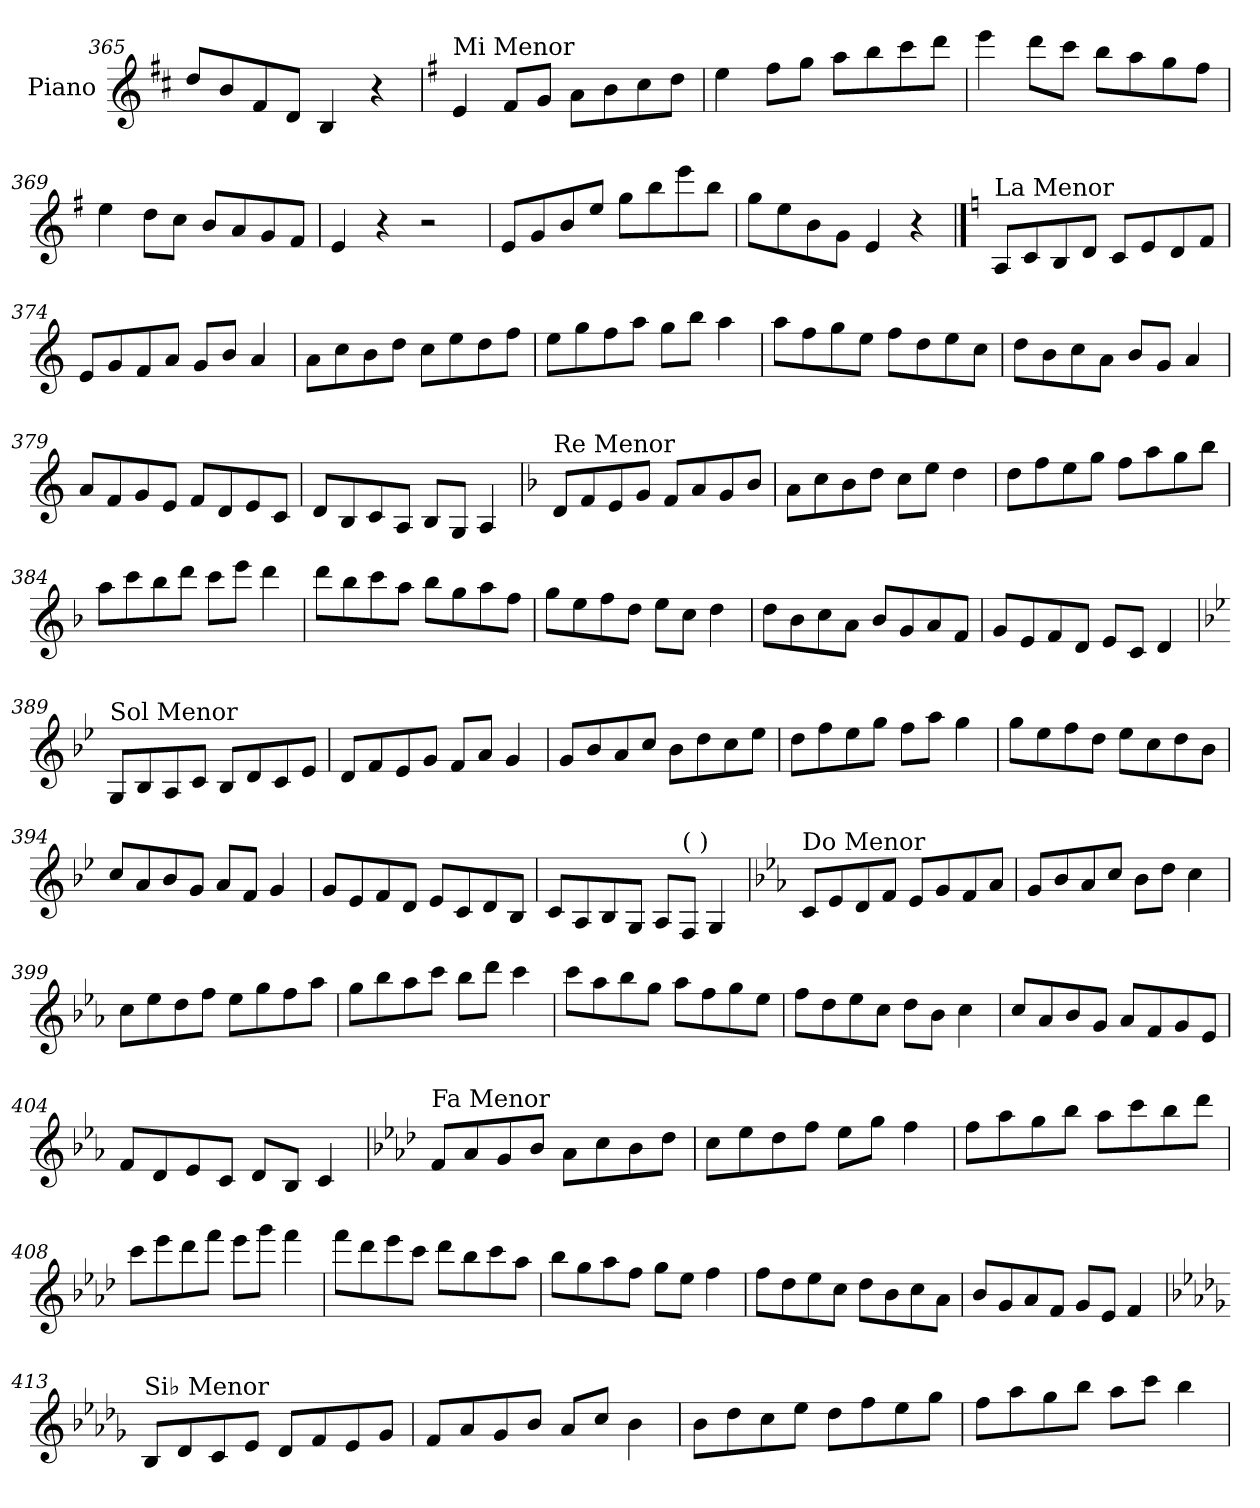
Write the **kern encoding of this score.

**kern
*part1
*staff1
*I"Piano
*I'Pno.
*clefG2
*k[f#c#]
=365
8dd/L
8b/
8f#/
8d/J
4B/
4r
!!LO:LB:g=z
=366
*k[f#]
!LO:TX:a:t=Mi Menor
4e/
8f#/L
8g/J
8a\L
8b\
8cc\
8dd\J
=367
4ee\
8ff#\L
8gg\J
8aa\L
8bb\
8ccc\
8ddd\J
=368
4eee\
8ddd\L
8ccc\J
8bb\L
8aa\
8gg\
8ff#\J
=369
4ee\
8dd\L
8cc\J
8b/L
8a/
8g/
8f#/J
=370
4e/
4r
2r
=371
8e/L
8g/
8b/
8ee/J
8gg\L
8bb\
8eee\
8bb\J
=372
8gg\L
8ee\
8b\
8g\J
4e/
4r
!!LO:PB:g=z
==373
*k[]
!LO:TX:a:t=La Menor
8A/L
8c/
8B/
8d/J
8c/L
8e/
8d/
8f/J
=374
8e/L
8g/
8f/
8a/J
8g/L
8b/J
4a/
=375
8a\L
8cc\
8b\
8dd\J
8cc\L
8ee\
8dd\
8ff\J
=376
8ee\L
8gg\
8ff\
8aa\J
8gg\L
8bb\J
4aa\
!!LO:LB:g=z
=377
8aa\L
8ff\
8gg\
8ee\J
8ff\L
8dd\
8ee\
8cc\J
=378
8dd\L
8b\
8cc\
8a\J
8b/L
8g/J
4a/
=379
8a/L
8f/
8g/
8e/J
8f/L
8d/
8e/
8c/J
=380
8d/L
8B/
8c/
8A/J
8B/L
8G/J
4A/
!!LO:LB:g=z
=381
*k[b-]
!LO:TX:a:t=Re Menor
8d/L
8f/
8e/
8g/J
8f/L
8a/
8g/
8b-/J
=382
8a\L
8cc\
8b-\
8dd\J
8cc\L
8ee\J
4dd\
=383
8dd\L
8ff\
8ee\
8gg\J
8ff\L
8aa\
8gg\
8bb-\J
=384
8aa\L
8ccc\
8bb-\
8ddd\J
8ccc\L
8eee\J
4ddd\
!!LO:LB:g=z
=385
8ddd\L
8bb-\
8ccc\
8aa\J
8bb-\L
8gg\
8aa\
8ff\J
=386
8gg\L
8ee\
8ff\
8dd\J
8ee\L
8cc\J
4dd\
=387
8dd\L
8b-\
8cc\
8a\J
8b-/L
8g/
8a/
8f/J
=388
8g/L
8e/
8f/
8d/J
8e/L
8c/J
4d/
!!LO:LB:g=z
=389
*k[b-e-]
!LO:TX:a:t=Sol Menor
8G/L
8B-/
8A/
8c/J
8B-/L
8d/
8c/
8e-/J
=390
8d/L
8f/
8e-/
8g/J
8f/L
8a/J
4g/
=391
8g/L
8b-/
8a/
8cc/J
8b-\L
8dd\
8cc\
8ee-\J
=392
8dd\L
8ff\
8ee-\
8gg\J
8ff\L
8aa\J
4gg\
!!LO:LB:g=z
=393
8gg\L
8ee-\
8ff\
8dd\J
8ee-\L
8cc\
8dd\
8b-\J
=394
8cc/L
8a/
8b-/
8g/J
8a/L
8f/J
4g/
=395
8g/L
8e-/
8f/
8d/J
8e-/L
8c/
8d/
8B-/J
=396
8c/L
8A/
8B-/
8G/J
8A/L
!LO:TX:a:t=(    )
8F/J
4G/
!!LO:LB:g=z
=397
*k[b-e-a-]
!LO:TX:a:t=Do Menor
8c/L
8e-/
8d/
8f/J
8e-/L
8g/
8f/
8a-/J
=398
8g/L
8b-/
8a-/
8cc/J
8b-\L
8dd\J
4cc\
=399
8cc\L
8ee-\
8dd\
8ff\J
8ee-\L
8gg\
8ff\
8aa-\J
=400
8gg\L
8bb-\
8aa-\
8ccc\J
8bb-\L
8ddd\J
4ccc\
!!LO:LB:g=z
=401
8ccc\L
8aa-\
8bb-\
8gg\J
8aa-\L
8ff\
8gg\
8ee-\J
=402
8ff\L
8dd\
8ee-\
8cc\J
8dd\L
8b-\J
4cc\
=403
8cc/L
8a-/
8b-/
8g/J
8a-/L
8f/
8g/
8e-/J
=404
8f/L
8d/
8e-/
8c/J
8d/L
8B-/J
4c/
!!LO:PB:g=z
=405
*k[b-e-a-d-]
!LO:TX:a:t=Fa Menor
8f/L
8a-/
8g/
8b-/J
8a-\L
8cc\
8b-\
8dd-\J
=406
8cc\L
8ee-\
8dd-\
8ff\J
8ee-\L
8gg\J
4ff\
=407
8ff\L
8aa-\
8gg\
8bb-\J
8aa-\L
8ccc\
8bb-\
8ddd-\J
=408
8ccc\L
8eee-\
8ddd-\
8fff\J
8eee-\L
8ggg\J
4fff\
!!LO:LB:g=z
=409
8fff\L
8ddd-\
8eee-\
8ccc\J
8ddd-\L
8bb-\
8ccc\
8aa-\J
=410
8bb-\L
8gg\
8aa-\
8ff\J
8gg\L
8ee-\J
4ff\
=411
8ff\L
8dd-\
8ee-\
8cc\J
8dd-\L
8b-\
8cc\
8a-\J
=412
8b-/L
8g/
8a-/
8f/J
8g/L
8e-/J
4f/
!!LO:LB:g=z
=413
*k[b-e-a-d-g-]
!LO:TX:a:t=Si♭ Menor
8B-/L
8d-/
8c/
8e-/J
8d-/L
8f/
8e-/
8g-/J
=414
8f/L
8a-/
8g-/
8b-/J
8a-/L
8cc/J
4b-\
=415
8b-\L
8dd-\
8cc\
8ee-\J
8dd-\L
8ff\
8ee-\
8gg-\J
=416
8ff\L
8aa-\
8gg-\
8bb-\J
8aa-\L
8ccc\J
4bb-\
=
*-
